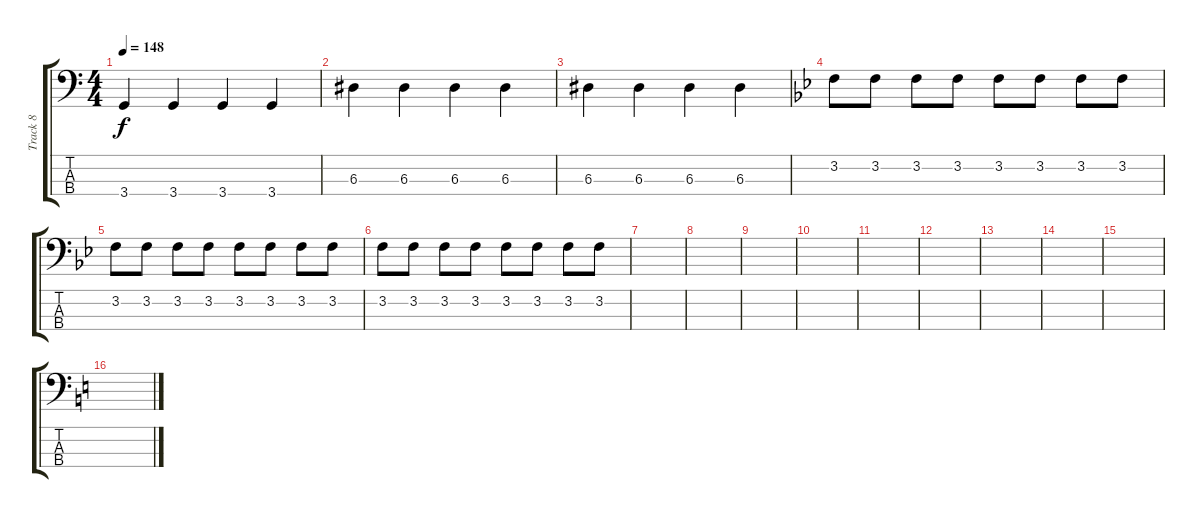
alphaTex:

\track ("Track 8" "Track 8") {mute instrument electricbasspick}
\staff {score tabs}
\tuning (G2 D2 A1 E1) {hide}
\ts (4 4)
\tempo 148
\clef f4
\ks c
3.4.4{dy f} 3.4.4 3.4.4 3.4.4 |
6.3.4 6.3.4 6.3.4 6.3.4 |
6.3.4 6.3.4 6.3.4 6.3.4 |
\ks bb
3.2.8 3.2.8 3.2.8 3.2.8 3.2.8 3.2.8 3.2.8 3.2.8 |
3.2.8 3.2.8 3.2.8 3.2.8 3.2.8 3.2.8 3.2.8 3.2.8 |
3.2.8 3.2.8 3.2.8 3.2.8 3.2.8 3.2.8 3.2.8 3.2.8 |
|
|
|
|
|
|
|
|
|
\ks c
